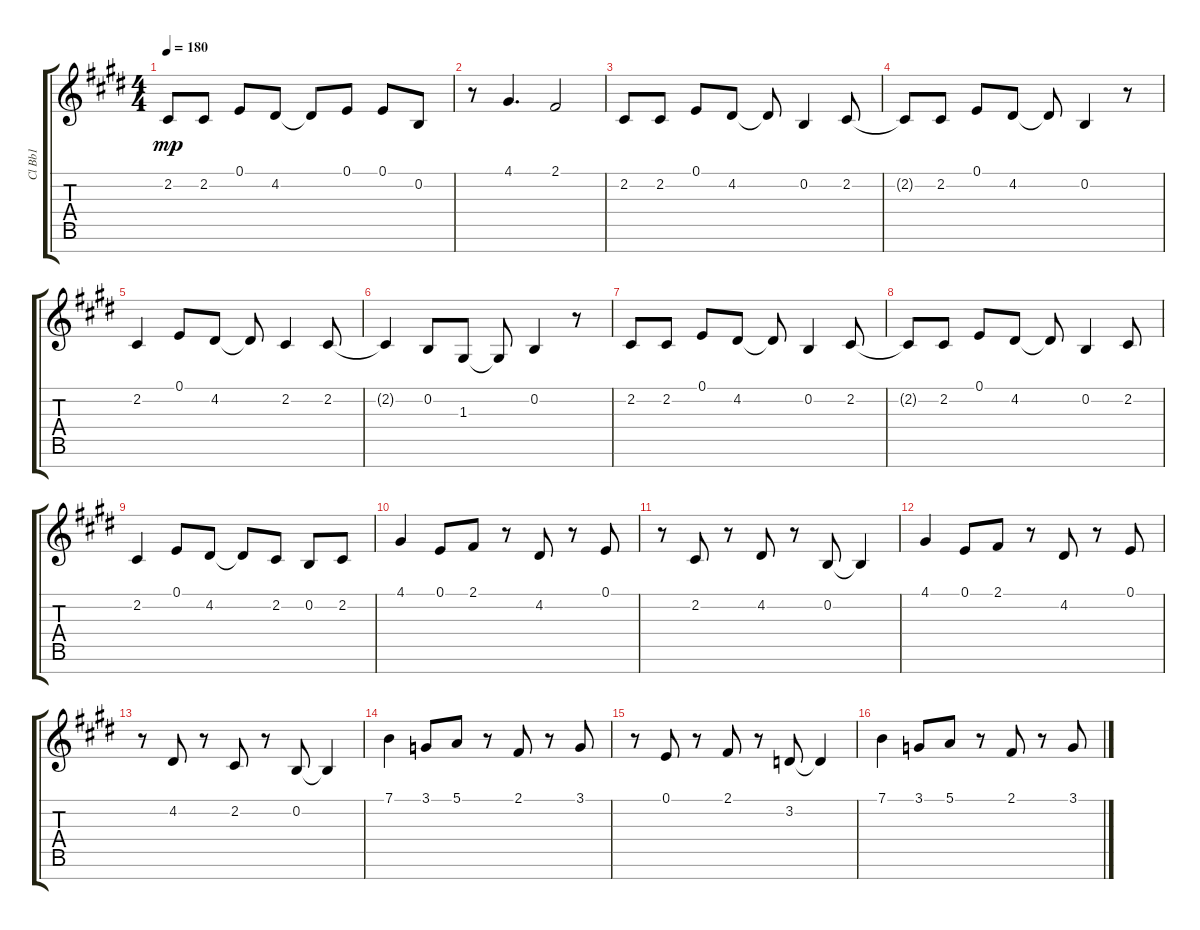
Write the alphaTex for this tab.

\track ("Cl Bb1" "Cl Bb1") {instrument clarinet}
\staff {score tabs}
\tuning (E4 B3 G3 D3 A2 E2 B1) {hide}
\ts (4 4)
\tempo 180
\clef g2
\ks e
2.2.8{dy mp} 2.2.8 0.1.8 4.2.8 4.2{t}.8 0.1.8 0.1.8 0.2.8 |
r.8 4.1.4{d} 2.1.2 |
2.2.8 2.2.8 0.1.8 4.2.8 4.2{t}.8 0.2.4 2.2.8 |
2.2{t}.8 2.2.8 0.1.8 4.2.8 4.2{t}.8 0.2.4 r.8 |
2.2.4 0.1.8 4.2.8 4.2{t}.8 2.2.4 2.2.8 |
2.2{t}.4 0.2.8 1.3.8 1.3{t}.8 0.2.4 r.8 |
2.2.8 2.2.8 0.1.8 4.2.8 4.2{t}.8 0.2.4 2.2.8 |
2.2{t}.8 2.2.8 0.1.8 4.2.8 4.2{t}.8 0.2.4 2.2.8 |
2.2.4 0.1.8 4.2.8 4.2{t}.8 2.2.8 0.2.8 2.2.8 |
4.1.4 0.1.8 2.1.8 r.8 4.2.8 r.8 0.1.8 |
r.8 2.2.8 r.8 4.2.8 r.8 0.2.8 0.2{t}.4 |
4.1.4 0.1.8 2.1.8 r.8 4.2.8 r.8 0.1.8 |
r.8 4.2.8 r.8 2.2.8 r.8 0.2.8 0.2{t}.4 |
7.1.4 3.1.8 5.1.8 r.8 2.1.8 r.8 3.1.8 |
r.8 0.1.8 r.8 2.1.8 r.8 3.2.8 3.2{t}.4 |
7.1.4 3.1.8 5.1.8 r.8 2.1.8 r.8 3.1.8
